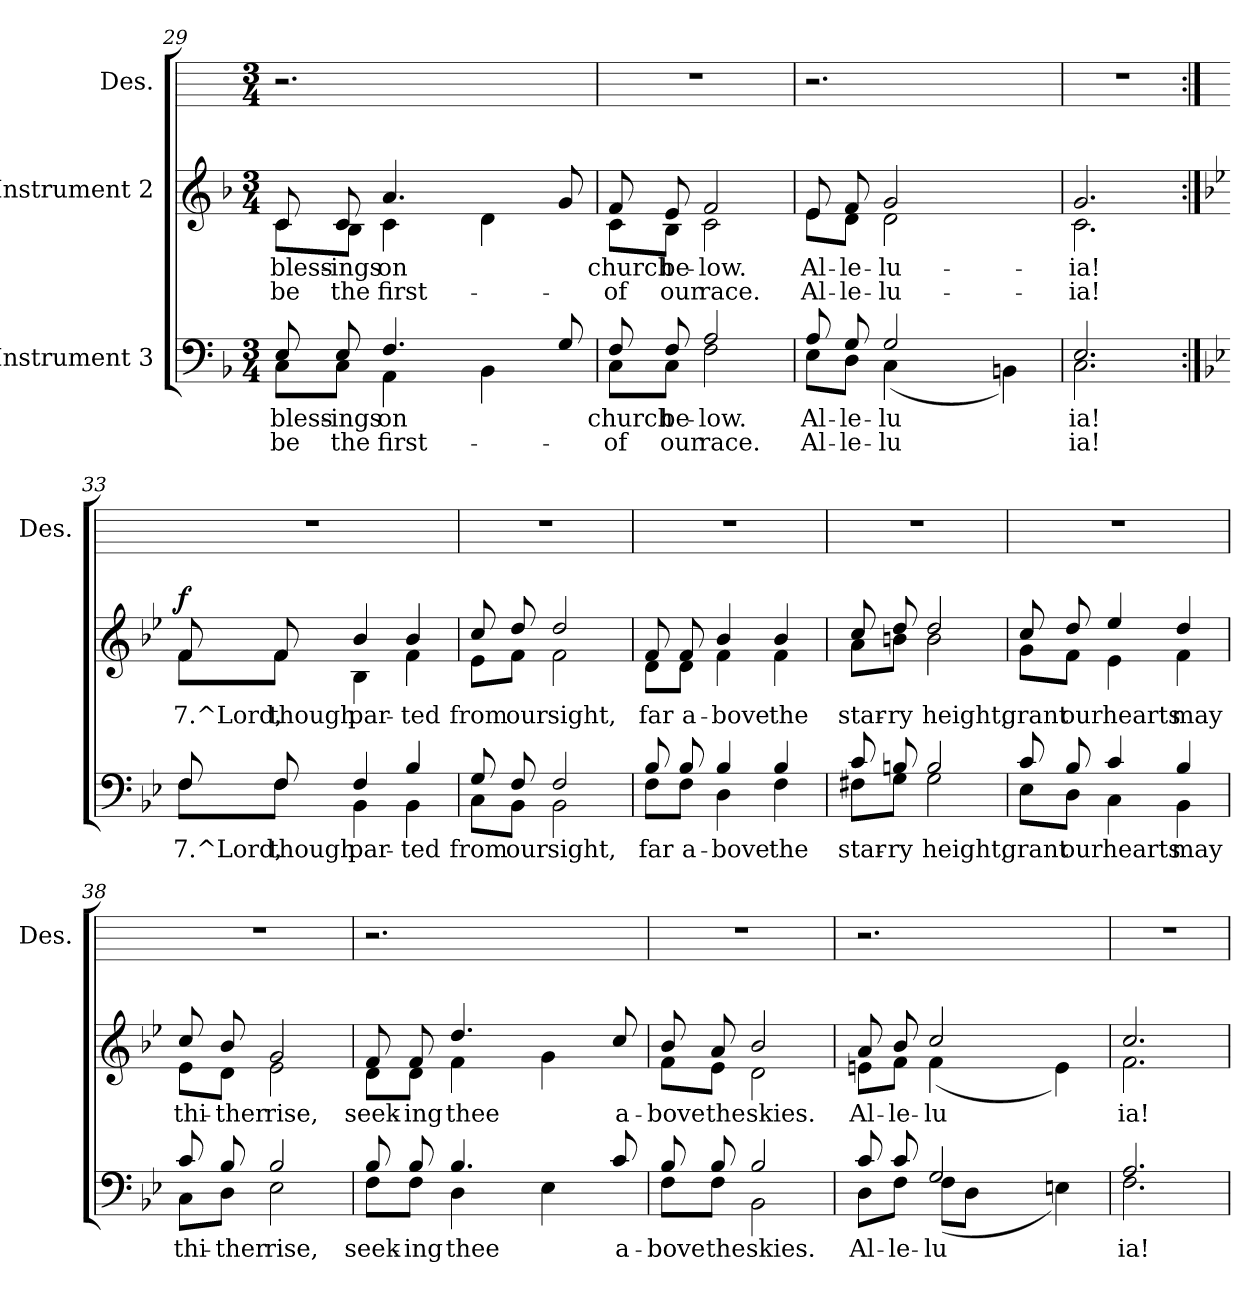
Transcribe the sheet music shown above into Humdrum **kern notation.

**kern	**text	**text	**kern	**text	**text	**dynam	**kern
*part3	*part3	*part3	*part2	*part2	*part2	*part2	*part1
*staff3	*staff3	*staff3	*staff2	*staff2	*staff2	*staff2	*staff1
*I"Instrument 3	*	*	*I"Instrument 2	*	*	*	*I"Des.
*	*	*	*	*	*	*	*I'Des.
*clefF4	*	*	*clefG2	*	*	*	*
*k[b-]	*	*	*k[b-]	*	*	*	*k[]
*F:	*	*	*F:	*	*	*	*C:
*M3/4	*	*	*M3/4	*	*	*	*M3/4
=29	=29	=29	=29	=29	=29	=29	=29
*^	*	*	*	*	*	*	*
!	!	!LO:LY:a:rj	!LO:LY:a:rj	!	!LO:LY:b:rj	!LO:LY:b:rj	!	!
*	*	*	*	*^	*	*	*	*
8E/L	8C\L	bless-	-be	8c/L	8c\L	bless-	-be	.	2.r
!	!	!LO:LY:a:rj	!LO:LY:a:rj	!	!	!LO:LY:b:rj	!LO:LY:b:rj	!	!
8E/	8C\J	ings	the	8c/	8B-\J	ings	the	.	.
!	!	!LO:LY:a:rj	!LO:LY:a:rj	!	!	!LO:LY:b:rj	!LO:LY:b:rj	!	!
4.F/	4AA\	on	first-	4.a/	4c\	on	first-	.	.
.	2ryy	.	.	.	2ryy	.	.	.	.
4BB-\	.	.	.	4d\	.	.	.	.	.
.	.	.	.	.	.	.	.	.	4ryy
!	!	!LO:LY:a:rj	!LO:LY:a:rj	!	!	!LO:LY:b:rj	!LO:LY:b:rj	!	!
8G/	.	-	.	8g/	.	-	.	.	.
=30	=30	=30	=30	=30	=30	=30	=30	=30	=30
!	!	!LO:LY:a:rj	!LO:LY:a:rj	!	!	!LO:LY:b:rj	!LO:LY:b:rj	!	!
8F/L	8C\L	church	of	8f/L	8c\L	church	of	.	2.r
!	!	!LO:LY:a:rj	!LO:LY:a:rj	!	!	!LO:LY:b:rj	!LO:LY:b:rj	!	!
8F/	8C\J	be-	-our	8e/	8B-\J	be-	-our	.	.
!	!	!LO:LY:a:rj	!LO:LY:a:rj	!	!	!LO:LY:b:rj	!LO:LY:b:rj	!	!
2A/	2F\	low.	race.	2f/	2c\	low.	race.	.	.
!!LO:LB:g=z
=31	=31	=31	=31	=31	=31	=31	=31	=31	=31
!	!	!LO:LY:a:rj	!LO:LY:a:rj	!	!	!LO:LY:b:rj	!LO:LY:b:rj	!	!
8A/L	8E\L	Al-	-Al-	8e/L	8e\L	Al-	-Al-	.	2.r
!	!	!LO:LY:a:rj	!LO:LY:a:rj	!	!	!LO:LY:b:rj	!LO:LY:b:rj	!	!
8G/	8D\J	-le-	-le-	8f/	8d\J	-le-	-le-	.	.
!	!	!LO:LY:a:rj	!LO:LY:a:rj	!	!	!LO:LY:b:rj	!LO:LY:b:rj	!	!
2G/	(<4C\	-lu-	-lu-	2g/	2d\	-lu-	-lu-	.	.
.	2ryy	.	.	.	.	.	.	.	.
!	!	!LO:LY:a:rj	!LO:LY:a:rj	!	!	!	!	!	!
4BBn\)	.	--	--	4ryy	4ryy	.	.	.	4ryy
=32	=32	=32	=32	=32	=32	=32	=32	=32	=32
!	!	!LO:LY:a:rj	!LO:LY:a:rj	!	!	!LO:LY:b:rj	!LO:LY:b:rj	!	!
2.E/	2.C\	-ia!	ia!	2.g/	2.c\	-ia!	ia!	.	2.r
!!LO:PB:g=z
=33:|!	=33:|!	=33:|!	=33:|!	=33:|!	=33:|!	=33:|!	=33:|!	=33:|!	=33:|!
*k[b-e-]	*	*	*	*k[b-e-]	*	*	*	*	*
*B-:	*	*	*	*B-:	*	*	*	*	*
!	!	!LO:LY:a:rj	!	!	!	!LO:LY:b:rj	!	!LO:DY:a	!
8F/L	8F\L	7.^Lord,	.	8f/L	8f\L	7.^Lord,	.	f	2.r
!	!	!LO:LY:a:rj	!	!	!	!LO:LY:b:rj	!	!	!
8F/	8F\J	though	.	8f/	8f\J	though	.	.	.
!	!	!LO:LY:a:rj	!	!	!	!LO:LY:b:rj	!	!	!
4F/	4BB-\	par-	.	4b-/	4B-\	par-	.	.	.
!	!	!LO:LY:a:rj	!	!	!	!LO:LY:b:rj	!	!	!
4B-/	4BB-\	-ted	.	4b-/	4f\	-ted	.	.	.
=34	=34	=34	=34	=34	=34	=34	=34	=34	=34
!	!	!LO:LY:a:rj	!	!	!	!LO:LY:b:rj	!	!	!
8G/L	8C\L	from	.	8cc/L	8e-\L	from	.	.	2.r
!	!	!LO:LY:a:rj	!	!	!	!LO:LY:b:rj	!	!	!
8F/	8BB-\J	our	.	8dd/	8f\J	our	.	.	.
!	!	!LO:LY:a:rj	!	!	!	!LO:LY:b:rj	!	!	!
2F/	2BB-\	sight,	.	2dd/	2f\	sight,	.	.	.
=35	=35	=35	=35	=35	=35	=35	=35	=35	=35
!	!	!LO:LY:a:rj	!	!	!	!LO:LY:b:rj	!	!	!
8B-/L	8F\L	far	.	8f/L	8d\L	far	.	.	2.r
!	!	!LO:LY:a:rj	!	!	!	!LO:LY:b:rj	!	!	!
8B-/	8F\J	a-	.	8f/	8d\J	a-	.	.	.
!	!	!LO:LY:a:rj	!	!	!	!LO:LY:b:rj	!	!	!
4B-/	4D\	-bove	.	4b-/	4f\	-bove	.	.	.
!	!	!LO:LY:a:rj	!	!	!	!LO:LY:b:rj	!	!	!
4B-/	4F\	the	.	4b-/	4f\	the	.	.	.
=36	=36	=36	=36	=36	=36	=36	=36	=36	=36
!	!	!LO:LY:a:rj	!	!	!	!LO:LY:b:rj	!	!	!
8c/L	8F#X\L	star-	.	8cc/L	8a\L	star-	.	.	2.r
!	!	!LO:LY:a:rj	!	!	!	!LO:LY:b:rj	!	!	!
8Bn/	8G\J	-ry	.	8dd/	8bn\J	-ry	.	.	.
!	!	!LO:LY:a:rj	!	!	!	!LO:LY:b:rj	!	!	!
2B/	2G\	height,	.	2dd/	2b\	height,	.	.	.
!!LO:LB:g=z
=37	=37	=37	=37	=37	=37	=37	=37	=37	=37
!	!	!LO:LY:a:rj	!	!	!	!LO:LY:b:rj	!	!	!
8c/L	8E-\L	grant	.	8cc/L	8g\L	grant	.	.	2.r
!	!	!LO:LY:a:rj	!	!	!	!LO:LY:b:rj	!	!	!
8B-/	8D\J	our	.	8dd/	8f\J	our	.	.	.
!	!	!LO:LY:a:rj	!	!	!	!LO:LY:b:rj	!	!	!
4c/	4C\	hearts	.	4ee-/	4e-\	hearts	.	.	.
!	!	!LO:LY:a:rj	!	!	!	!LO:LY:b:rj	!	!	!
4B-/	4BB-\	may	.	4dd/	4f\	may	.	.	.
=38	=38	=38	=38	=38	=38	=38	=38	=38	=38
!	!	!LO:LY:a:rj	!	!	!	!LO:LY:b:rj	!	!	!
8c/L	8C\L	thi-	.	8cc/L	8e-\L	thi-	.	.	2.r
!	!	!LO:LY:a:rj	!	!	!	!LO:LY:b:rj	!	!	!
8B-/	8D\J	-ther	.	8b-/	8d\J	-ther	.	.	.
!	!	!LO:LY:a:rj	!	!	!	!LO:LY:b:rj	!	!	!
2B-/	2E-\	rise,	.	2g/	2e-\	rise,	.	.	.
=39	=39	=39	=39	=39	=39	=39	=39	=39	=39
!	!	!LO:LY:a:rj	!	!	!	!LO:LY:b:rj	!	!	!
8B-/L	8F\L	seek-	.	8f/L	8d\L	seek-	.	.	2.r
!	!	!LO:LY:a:rj	!	!	!	!LO:LY:b:rj	!	!	!
8B-/	8F\J	-ing	.	8f/	8d\J	-ing	.	.	.
!	!	!LO:LY:a:rj	!	!	!	!LO:LY:b:rj	!	!	!
4.B-/	4D\	thee	.	4.dd/	4f\	thee	.	.	.
.	2ryy	.	.	.	2ryy	.	.	.	.
4E-\	.	.	.	4g\	.	.	.	.	.
.	.	.	.	.	.	.	.	.	4ryy
!	!	!LO:LY:a:rj	!	!	!	!LO:LY:b:rj	!	!	!
8c/	.	a-	.	8cc/	.	a-	.	.	.
=40	=40	=40	=40	=40	=40	=40	=40	=40	=40
!	!	!LO:LY:a:rj	!	!	!	!LO:LY:b:rj	!	!	!
8B-/L	8F\L	-bove	.	8b-/L	8f\L	-bove	.	.	2.r
!	!	!LO:LY:a:rj	!	!	!	!LO:LY:b:rj	!	!	!
8B-/	8F\J	the	.	8a/	8e-\J	the	.	.	.
!	!	!LO:LY:a:rj	!	!	!	!LO:LY:b:rj	!	!	!
2B-/	2BB-\	skies.	.	2b-/	2d\	skies.	.	.	.
!!LO:LB:g=z
=41	=41	=41	=41	=41	=41	=41	=41	=41	=41
!	!	!LO:LY:a:rj	!	!	!	!LO:LY:b:rj	!	!	!
8c/L	8D\L	Al-	.	8a/L	8en\L	Al-	.	.	2.r
!	!	!LO:LY:a:rj	!	!	!	!LO:LY:b:rj	!	!	!
8c/	8F\J	-le-	.	8b-/	8f\J	-le-	.	.	.
!	!	!LO:LY:a:rj	!	!	!	!LO:LY:b:rj	!	!	!
2G/	(<8F\L	-lu-	.	2cc/	(<4f\	-lu-	.	.	.
!	!	!LO:LY:a:rj	!	!	!	!	!	!	!
.	8D\J	--	.	.	.	.	.	.	.
.	2ryy	.	.	.	2ryy	.	.	.	.
!	!	!LO:LY:a:rj	!	!	!	!LO:LY:b:rj	!	!	!
4En\)	.	--	.	4e\)	.	--	.	.	4ryy
=42	=42	=42	=42	=42	=42	=42	=42	=42	=42
!	!	!LO:LY:a:rj	!	!	!	!LO:LY:b:rj	!	!	!
2.A/	2.F\	-ia!	.	2.cc/	2.f\	-ia!	.	.	2.r
*v	*v	*	*	*	*	*	*	*	*
*	*	*	*v	*v	*	*	*	*
=	=	=	=	=	=	=	=
*-	*-	*-	*-	*-	*-	*-	*-
